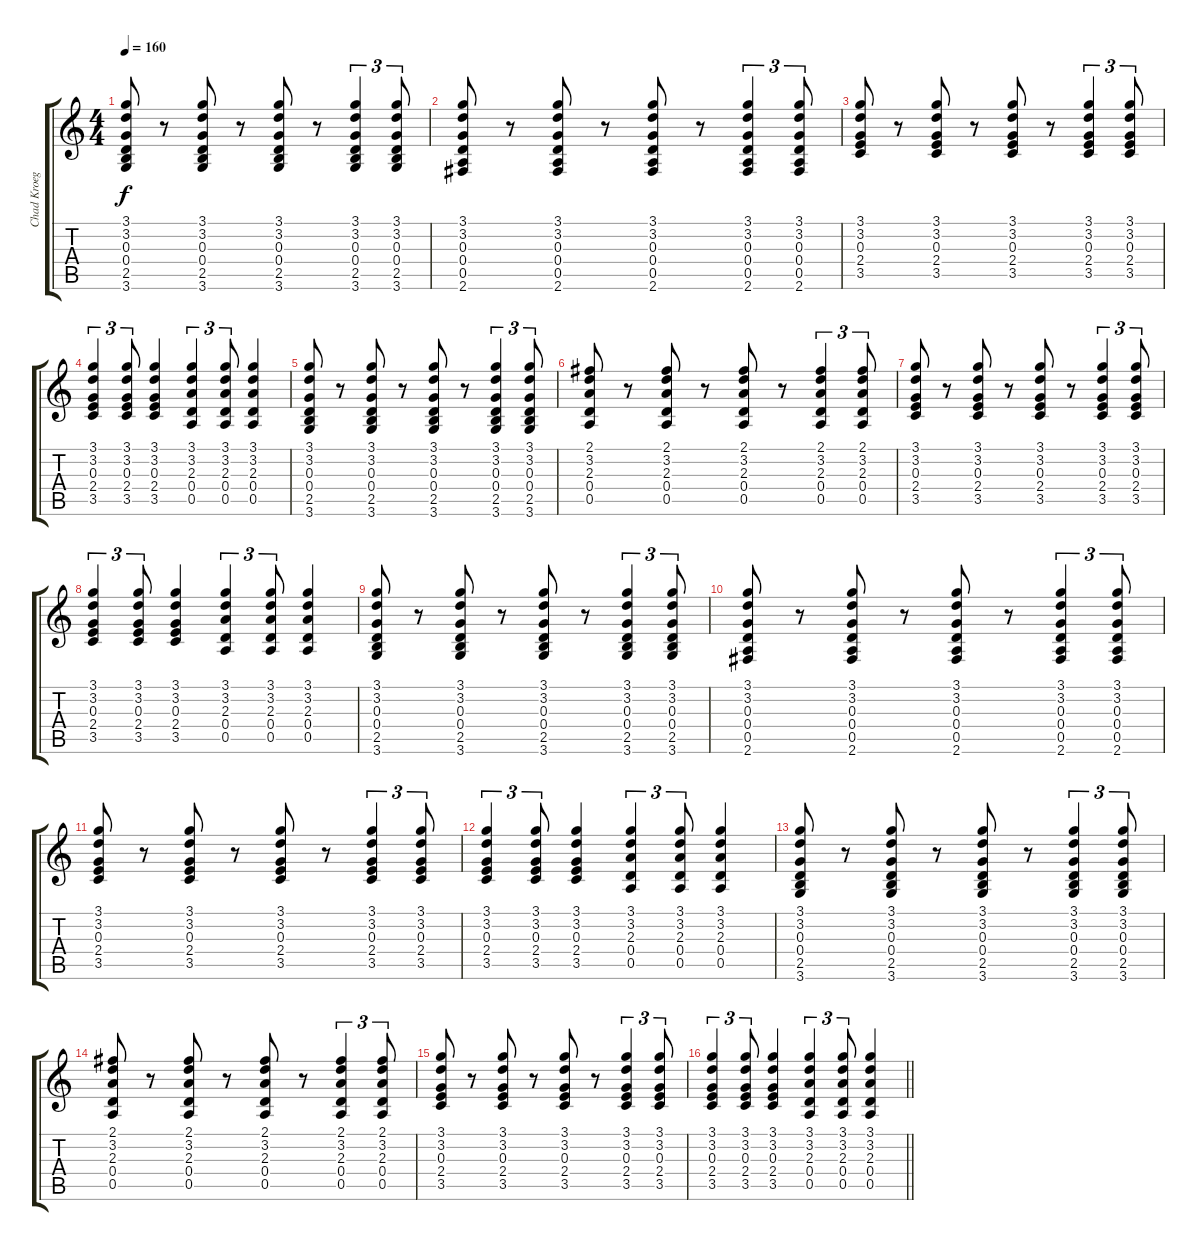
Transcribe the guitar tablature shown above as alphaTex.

\track ("Chad Kroeger" "Chad Kroeg") {instrument acousticguitarsteel}
\staff {score tabs}
\tuning (E4 B3 G3 D3 A2 E2) {hide}
\ts (4 4)
\tempo 160
\clef g2
\ks c
(3.1 3.2 0.3 0.4 2.5 3.6).8{dy f} r.8 (3.1 3.2 0.3 0.4 2.5 3.6).8 r.8 (3.1 3.2 0.3 0.4 2.5 3.6).8 r.8 (3.1 3.2 0.3 0.4 2.5 3.6).4{tu (3 2)} (3.1 3.2 0.3 0.4 2.5 3.6).8{tu (3 2)} |
(3.1 3.2 0.3 0.4 0.5 2.6).8 r.8 (3.1 3.2 0.3 0.4 0.5 2.6).8 r.8 (3.1 3.2 0.3 0.4 0.5 2.6).8 r.8 (3.1 3.2 0.3 0.4 0.5 2.6).4{tu (3 2)} (3.1 3.2 0.3 0.4 0.5 2.6).8{tu (3 2)} |
(3.1 3.2 0.3 2.4 3.5).8 r.8 (3.1 3.2 0.3 2.4 3.5).8 r.8 (3.1 3.2 0.3 2.4 3.5).8 r.8 (3.1 3.2 0.3 2.4 3.5).4{tu (3 2)} (3.1 3.2 0.3 2.4 3.5).8{tu (3 2)} |
(3.1 3.2 0.3 2.4 3.5).4{tu (3 2)} (3.1 3.2 0.3 2.4 3.5).8{tu (3 2)} (3.1 3.2 0.3 2.4 3.5).4 (3.1 3.2 2.3 0.4 0.5).4{tu (3 2)} (3.1 3.2 2.3 0.4 0.5).8{tu (3 2)} (3.1 3.2 2.3 0.4 0.5).4 |
(3.1 3.2 0.3 0.4 2.5 3.6).8 r.8 (3.1 3.2 0.3 0.4 2.5 3.6).8 r.8 (3.1 3.2 0.3 0.4 2.5 3.6).8 r.8 (3.1 3.2 0.3 0.4 2.5 3.6).4{tu (3 2)} (3.1 3.2 0.3 0.4 2.5 3.6).8{tu (3 2)} |
(2.1 3.2 2.3 0.4 0.5).8 r.8 (2.1 3.2 2.3 0.4 0.5).8 r.8 (2.1 3.2 2.3 0.4 0.5).8 r.8 (2.1 3.2 2.3 0.4 0.5).4{tu (3 2)} (2.1 3.2 2.3 0.4 0.5).8{tu (3 2)} |
(3.1 3.2 0.3 2.4 3.5).8 r.8 (3.1 3.2 0.3 2.4 3.5).8 r.8 (3.1 3.2 0.3 2.4 3.5).8 r.8 (3.1 3.2 0.3 2.4 3.5).4{tu (3 2)} (3.1 3.2 0.3 2.4 3.5).8{tu (3 2)} |
(3.1 3.2 0.3 2.4 3.5).4{tu (3 2)} (3.1 3.2 0.3 2.4 3.5).8{tu (3 2)} (3.1 3.2 0.3 2.4 3.5).4 (3.1 3.2 2.3 0.4 0.5).4{tu (3 2)} (3.1 3.2 2.3 0.4 0.5).8{tu (3 2)} (3.1 3.2 2.3 0.4 0.5).4 |
(3.1 3.2 0.3 0.4 2.5 3.6).8 r.8 (3.1 3.2 0.3 0.4 2.5 3.6).8 r.8 (3.1 3.2 0.3 0.4 2.5 3.6).8 r.8 (3.1 3.2 0.3 0.4 2.5 3.6).4{tu (3 2)} (3.1 3.2 0.3 0.4 2.5 3.6).8{tu (3 2)} |
(3.1 3.2 0.3 0.4 0.5 2.6).8 r.8 (3.1 3.2 0.3 0.4 0.5 2.6).8 r.8 (3.1 3.2 0.3 0.4 0.5 2.6).8 r.8 (3.1 3.2 0.3 0.4 0.5 2.6).4{tu (3 2)} (3.1 3.2 0.3 0.4 0.5 2.6).8{tu (3 2)} |
(3.1 3.2 0.3 2.4 3.5).8 r.8 (3.1 3.2 0.3 2.4 3.5).8 r.8 (3.1 3.2 0.3 2.4 3.5).8 r.8 (3.1 3.2 0.3 2.4 3.5).4{tu (3 2)} (3.1 3.2 0.3 2.4 3.5).8{tu (3 2)} |
(3.1 3.2 0.3 2.4 3.5).4{tu (3 2)} (3.1 3.2 0.3 2.4 3.5).8{tu (3 2)} (3.1 3.2 0.3 2.4 3.5).4 (3.1 3.2 2.3 0.4 0.5).4{tu (3 2)} (3.1 3.2 2.3 0.4 0.5).8{tu (3 2)} (3.1 3.2 2.3 0.4 0.5).4 |
(3.1 3.2 0.3 0.4 2.5 3.6).8 r.8 (3.1 3.2 0.3 0.4 2.5 3.6).8 r.8 (3.1 3.2 0.3 0.4 2.5 3.6).8 r.8 (3.1 3.2 0.3 0.4 2.5 3.6).4{tu (3 2)} (3.1 3.2 0.3 0.4 2.5 3.6).8{tu (3 2)} |
(2.1 3.2 2.3 0.4 0.5).8 r.8 (2.1 3.2 2.3 0.4 0.5).8 r.8 (2.1 3.2 2.3 0.4 0.5).8 r.8 (2.1 3.2 2.3 0.4 0.5).4{tu (3 2)} (2.1 3.2 2.3 0.4 0.5).8{tu (3 2)} |
(3.1 3.2 0.3 2.4 3.5).8 r.8 (3.1 3.2 0.3 2.4 3.5).8 r.8 (3.1 3.2 0.3 2.4 3.5).8 r.8 (3.1 3.2 0.3 2.4 3.5).4{tu (3 2)} (3.1 3.2 0.3 2.4 3.5).8{tu (3 2)} |
\barLineRight lightlight
(3.1 3.2 0.3 2.4 3.5).4{tu (3 2)} (3.1 3.2 0.3 2.4 3.5).8{tu (3 2)} (3.1 3.2 0.3 2.4 3.5).4 (3.1 3.2 2.3 0.4 0.5).4{tu (3 2)} (3.1 3.2 2.3 0.4 0.5).8{tu (3 2)} (3.1 3.2 2.3 0.4 0.5).4
